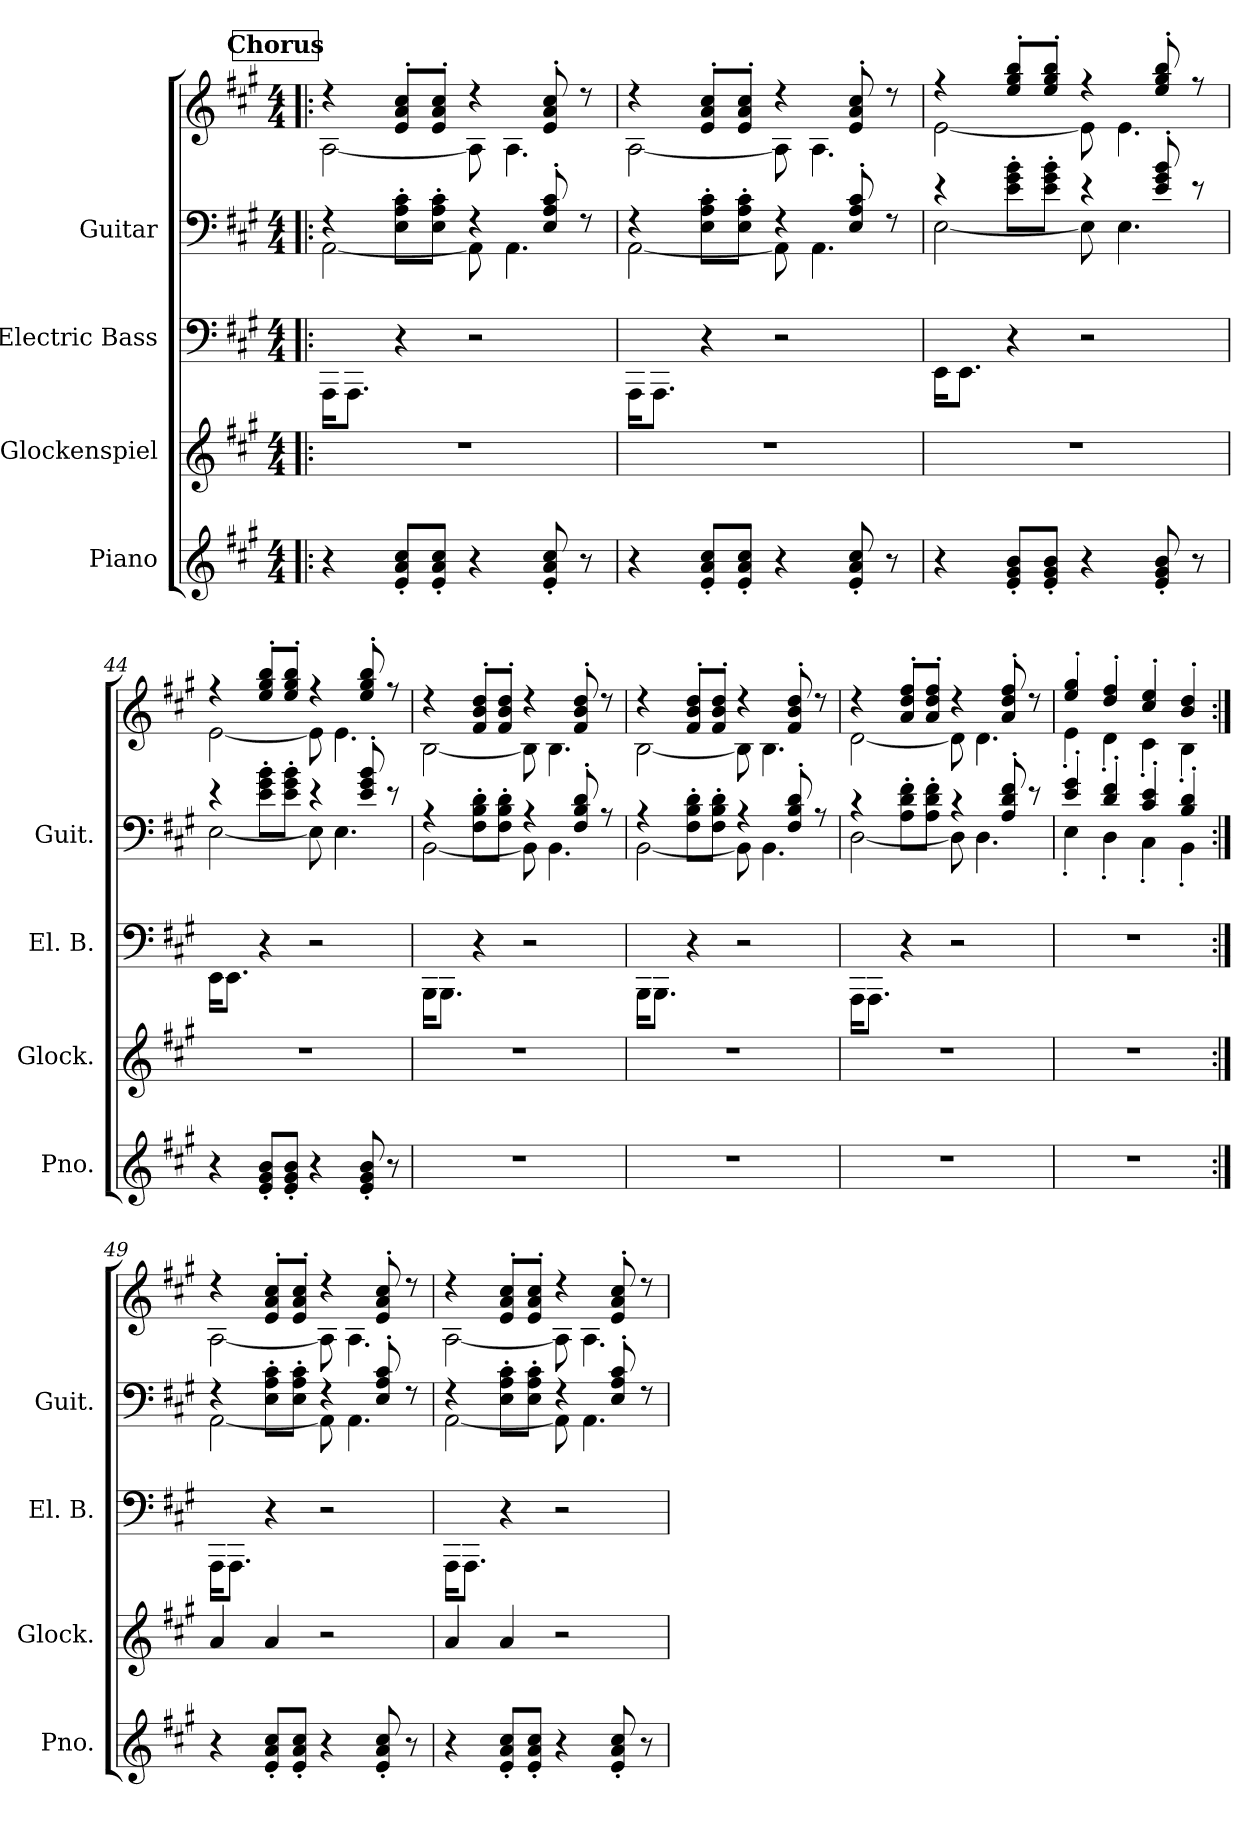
**kern	**kern	**kern	**kern	**kern
*part4	*part3	*part2	*part1	*part1
*staff5	*staff4	*staff3	*staff2	*staff1
*I"Piano	*I"Glockenspiel	*I"Electric Bass	*I"Guitar	*
*I'Pno.	*I'Glock.	*I'El. B.	*I'Guit.	*
*clefG2	*clefG2	*	*	*clefG2
*	*ITrd-14c-24	*ITrd7c12	*ITrd7c12	*ITrd7c12
*k[f#c#g#]	*k[f#c#g#]	*k[f#c#g#]	*k[f#c#g#]	*k[f#c#g#]
*M4/4	*M4/4	*M4/4	*M4/4	*M4/4
!!LO:REH:place=s1:a:B:fs=14:t=Chorus
=41!|:	=41!|:	=41!|:	=41!|:	=41!|:
*	*	*	*^	*^
4r	1r	16AAAA\KL	4r	[2AAA	4r	[2AA\
.	.	8.AAAA\J	.	.	.	.
8e/' 8a/' 8cc#/'L	.	4r	8EE'\ 8AA'\ 8C#'\L	.	8E/' 8A/' 8c#/'L	.
8e/' 8a/' 8cc#/'J	.	.	8EE'\ 8AA'\ 8C#'\J	.	8E/' 8A/' 8c#/'J	.
4r	.	2r	4r	8AAA]	4r	8AA\]
.	.	.	.	4.AAA	.	4.AA\
8e/' 8a/' 8cc#/'	.	.	8EE' 8AA' 8C#'	.	8E/' 8A/' 8c#/'	.
8r	.	.	8r	.	8r	.
=42	=42	=42	=42	=42	=42	=42
4r	1r	16AAAA\KL	4r	[2AAA	4r	[2AA\
.	.	8.AAAA\J	.	.	.	.
8e/' 8a/' 8cc#/'L	.	4r	8EE'\ 8AA'\ 8C#'\L	.	8E/' 8A/' 8c#/'L	.
8e/' 8a/' 8cc#/'J	.	.	8EE'\ 8AA'\ 8C#'\J	.	8E/' 8A/' 8c#/'J	.
4r	.	2r	4r	8AAA]	4r	8AA\]
.	.	.	.	4.AAA	.	4.AA\
8e/' 8a/' 8cc#/'	.	.	8EE' 8AA' 8C#'	.	8E/' 8A/' 8c#/'	.
8r	.	.	8r	.	8r	.
!!LO:LB:g=z	!!
=43	=43	=43	=43	=43	=43	=43
4r	1r	16EEE\KL	4r	[2EE	4r	[2E\
.	.	8.EEE\J	.	.	.	.
8e/' 8g#/' 8b/'L	.	4r	8E'\ 8G#'\ 8B'\L	.	8e/' 8g#/' 8b/'L	.
8e/' 8g#/' 8b/'J	.	.	8E'\ 8G#'\ 8B'\J	.	8e/' 8g#/' 8b/'J	.
4r	.	2r	4r	8EE]	4r	8E\]
.	.	.	.	4.EE	.	4.E\
8e/' 8g#/' 8b/'	.	.	8E' 8G#' 8B'	.	8e/' 8g#/' 8b/'	.
8r	.	.	8r	.	8r	.
=44	=44	=44	=44	=44	=44	=44
4r	1r	16EEE\KL	4r	[2EE	4r	[2E\
.	.	8.EEE\J	.	.	.	.
8e/' 8g#/' 8b/'L	.	4r	8E'\ 8G#'\ 8B'\L	.	8e/' 8g#/' 8b/'L	.
8e/' 8g#/' 8b/'J	.	.	8E'\ 8G#'\ 8B'\J	.	8e/' 8g#/' 8b/'J	.
4r	.	2r	4r	8EE]	4r	8E\]
.	.	.	.	4.EE	.	4.E\
8e/' 8g#/' 8b/'	.	.	8E' 8G#' 8B'	.	8e/' 8g#/' 8b/'	.
8r	.	.	8r	.	8r	.
=45	=45	=45	=45	=45	=45	=45
1r	1r	16BBBB\KL	4r	[2BBB	4r	[2BB\
.	.	8.BBBB\J	.	.	.	.
.	.	4r	8FF#'\ 8BB'\ 8D'\L	.	8F#/' 8B/' 8d/'L	.
.	.	.	8FF#'\ 8BB'\ 8D'\J	.	8F#/' 8B/' 8d/'J	.
.	.	2r	4r	8BBB]	4r	8BB\]
.	.	.	.	4.BBB	.	4.BB\
.	.	.	8FF#' 8BB' 8D'	.	8F#/' 8B/' 8d/'	.
.	.	.	8r	.	8r	.
=46	=46	=46	=46	=46	=46	=46
1r	1r	16BBBB\KL	4r	[2BBB	4r	[2BB\
.	.	8.BBBB\J	.	.	.	.
.	.	4r	8FF#'\ 8BB'\ 8D'\L	.	8F#/' 8B/' 8d/'L	.
.	.	.	8FF#'\ 8BB'\ 8D'\J	.	8F#/' 8B/' 8d/'J	.
.	.	2r	4r	8BBB]	4r	8BB\]
.	.	.	.	4.BBB	.	4.BB\
.	.	.	8FF#' 8BB' 8D'	.	8F#/' 8B/' 8d/'	.
.	.	.	8r	.	8r	.
!!LO:PB:g=z	!!
=47	=47	=47	=47	=47	=47	=47
1r	1r	16AAAA\KL	4r	[2DD	4r	[2D\
.	.	8.AAAA\J	.	.	.	.
.	.	4r	8AA'\ 8D'\ 8F#'\L	.	8A/' 8d/' 8f#/'L	.
.	.	.	8AA'\ 8D'\ 8F#'\J	.	8A/' 8d/' 8f#/'J	.
.	.	2r	4r	8DD]	4r	8D\]
.	.	.	.	4.DD	.	4.D\
.	.	.	8AA' 8D' 8F#'	.	8A/' 8d/' 8f#/'	.
.	.	.	8r	.	8r	.
=48	=48	=48	=48	=48	=48	=48
1r	1r	1r	4E' 4G#'	4EE'	4e/' 4g#/'	4E'\
.	.	.	4D' 4F#'	4DD'	4d/' 4f#/'	4D'\
.	.	.	4C#' 4E'	4CC#'	4c#/' 4e/'	4C#'\
.	.	.	4BB' 4D'	4BBB'	4B/' 4d/'	4BB'\
=49:|!	=49:|!	=49:|!	=49:|!	=49:|!	=49:|!	=49:|!
4r	4aaa/	16AAAA\KL	4r	[2AAA	4r	[2AA\
.	.	8.AAAA\J	.	.	.	.
8e/' 8a/' 8cc#/'L	4aaa/	4r	8EE'\ 8AA'\ 8C#'\L	.	8E/' 8A/' 8c#/'L	.
8e/' 8a/' 8cc#/'J	.	.	8EE'\ 8AA'\ 8C#'\J	.	8E/' 8A/' 8c#/'J	.
4r	2r	2r	4r	8AAA]	4r	8AA\]
.	.	.	.	4.AAA	.	4.AA\
8e/' 8a/' 8cc#/'	.	.	8EE' 8AA' 8C#'	.	8E/' 8A/' 8c#/'	.
8r	.	.	8r	.	8r	.
=50	=50	=50	=50	=50	=50	=50
4r	4aaa/	16AAAA\KL	4r	[2AAA	4r	[2AA\
.	.	8.AAAA\J	.	.	.	.
8e/' 8a/' 8cc#/'L	4aaa/	4r	8EE'\ 8AA'\ 8C#'\L	.	8E/' 8A/' 8c#/'L	.
8e/' 8a/' 8cc#/'J	.	.	8EE'\ 8AA'\ 8C#'\J	.	8E/' 8A/' 8c#/'J	.
4r	2r	2r	4r	8AAA]	4r	8AA\]
.	.	.	.	4.AAA	.	4.AA\
8e/' 8a/' 8cc#/'	.	.	8EE' 8AA' 8C#'	.	8E/' 8A/' 8c#/'	.
8r	.	.	8r	.	8r	.
*	*	*	*v	*v	*	*
*	*	*	*	*v	*v
=	=	=	=	=
*-	*-	*-	*-	*-
